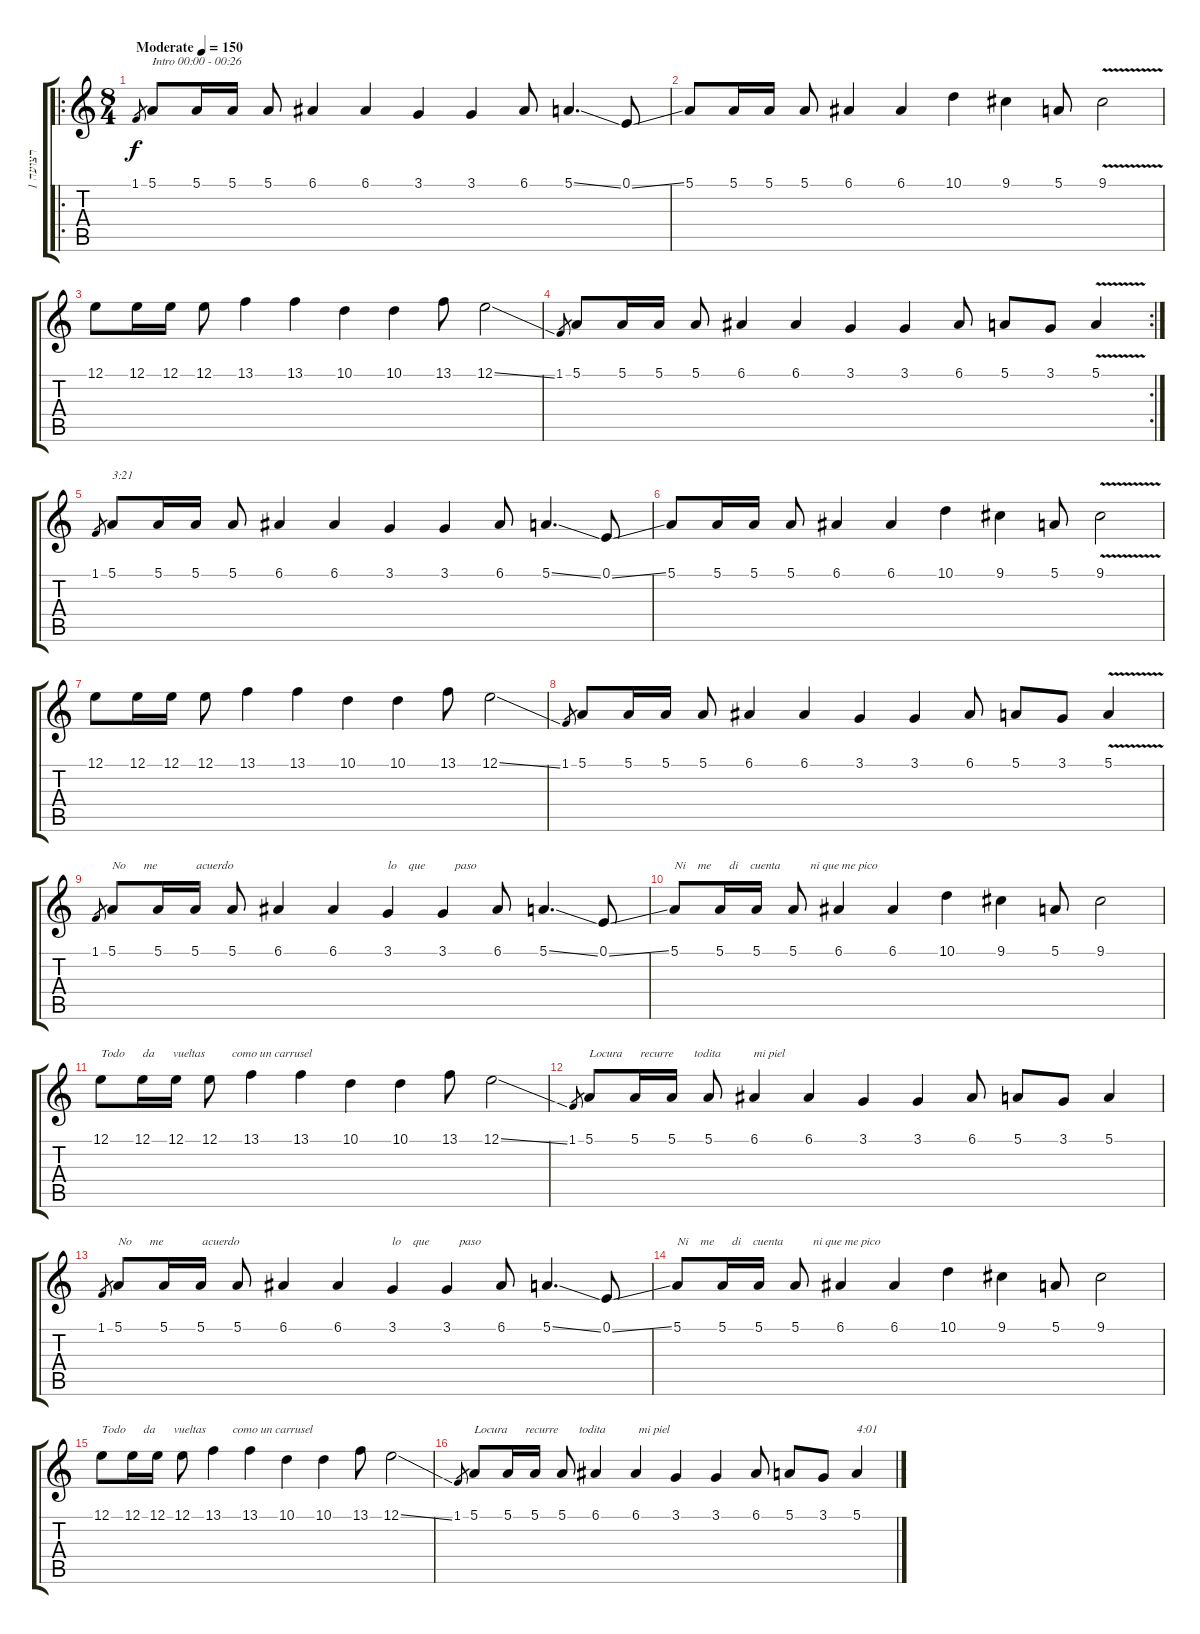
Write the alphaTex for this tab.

\track ("רצועה 1" "רצועה 1") {instrument sitar}
\staff {score tabs}
\tuning (E4 B3 G3 D3 A2 E2) {hide}
\ro
\ts (8 4)
\tempo (150 "Moderate")
\clef g2
\ks c
1.1.8{gr dy f instrument sitar} 5.1.8{txt "Intro 00:00 - 00:26"} 5.1.16 5.1.16 5.1.8 6.1.4 6.1.4 3.1.4 3.1.4 6.1.8 5.1{ss}.4{d} 0.1{ss}.8 |
5.1.8 5.1.16 5.1.16 5.1.8 6.1.4 6.1.4 10.1.4 9.1.4 5.1.8 9.1{v}.2 |
12.1.8 12.1.16 12.1.16 12.1.8 13.1.4 13.1.4 10.1.4 10.1.4 13.1.8 12.1{ss}.2 |
\rc 2
1.1.8{gr} 5.1.8 5.1.16 5.1.16 5.1.8 6.1.4 6.1.4 3.1.4 3.1.4 6.1.8 5.1.8 3.1.8 5.1{v}.4 |
1.1.8{gr} 5.1.8{txt "3:21"} 5.1.16 5.1.16 5.1.8 6.1.4 6.1.4 3.1.4 3.1.4 6.1.8 5.1{ss}.4{d} 0.1{ss}.8 |
5.1.8 5.1.16 5.1.16 5.1.8 6.1.4 6.1.4 10.1.4 9.1.4 5.1.8 9.1{v}.2 |
12.1.8 12.1.16 12.1.16 12.1.8 13.1.4 13.1.4 10.1.4 10.1.4 13.1.8 12.1{ss}.2 |
1.1.8{gr} 5.1.8 5.1.16 5.1.16 5.1.8 6.1.4 6.1.4 3.1.4 3.1.4 6.1.8 5.1.8 3.1.8 5.1{v}.4 |
1.1.8{gr} 5.1.8{txt "No      me             acuerdo"} 5.1.16 5.1.16 5.1.8 6.1.4 6.1.4 3.1.4{txt "lo    que          paso"} 3.1.4 6.1.8 5.1{ss}.4{d} 0.1{ss}.8 |
5.1.8{txt "Ni    me      di    cuenta          ni que me pico"} 5.1.16 5.1.16 5.1.8 6.1.4 6.1.4 10.1.4 9.1.4 5.1.8 9.1.2 |
12.1.8{txt "Todo      da      vueltas         como un carrusel"} 12.1.16 12.1.16 12.1.8 13.1.4 13.1.4 10.1.4 10.1.4 13.1.8 12.1{ss}.2 |
1.1.8{gr} 5.1.8{txt "Locura      recurre       todita           mi piel"} 5.1.16 5.1.16 5.1.8 6.1.4 6.1.4 3.1.4 3.1.4 6.1.8 5.1.8 3.1.8 5.1.4 |
1.1.8{gr} 5.1.8{txt "No      me             acuerdo"} 5.1.16 5.1.16 5.1.8 6.1.4 6.1.4 3.1.4{txt "lo    que          paso"} 3.1.4 6.1.8 5.1{ss}.4{d} 0.1{ss}.8 |
5.1.8{txt "Ni    me      di    cuenta          ni que me pico"} 5.1.16 5.1.16 5.1.8 6.1.4 6.1.4 10.1.4 9.1.4 5.1.8 9.1.2 |
12.1.8{txt "Todo      da      vueltas         como un carrusel"} 12.1.16 12.1.16 12.1.8 13.1.4 13.1.4 10.1.4 10.1.4 13.1.8 12.1{ss}.2 |
1.1.8{gr} 5.1.8{txt "Locura      recurre       todita           mi piel"} 5.1.16 5.1.16 5.1.8 6.1.4 6.1.4 3.1.4 3.1.4 6.1.8 5.1.8 3.1.8 5.1.4{txt "4:01"}
